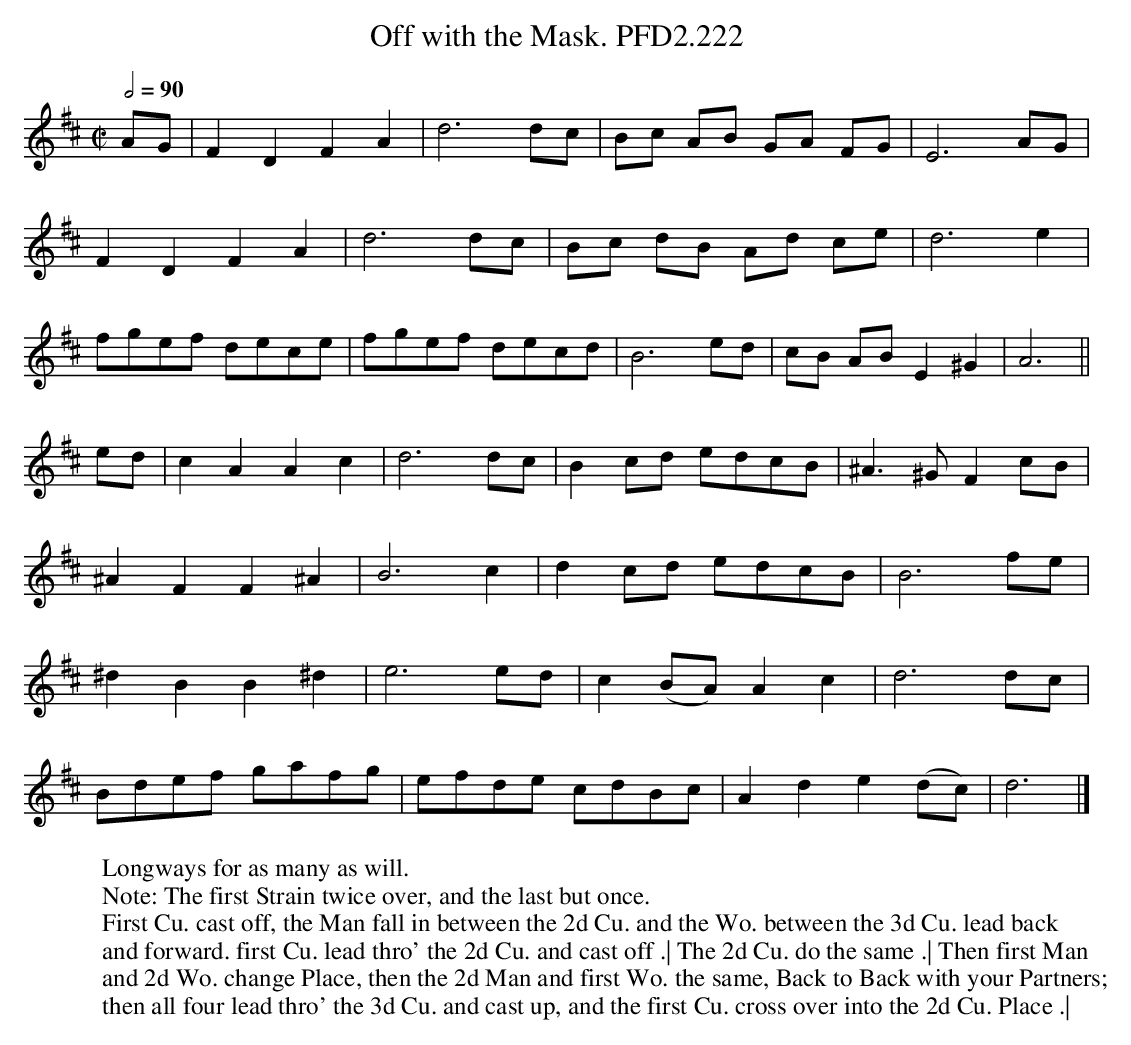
X:1
T:Off with the Mask. PFD2.222
M:C|
L:1/8
Q:1/2=90
K:D
AG|F2D2F2A2|d6dc|Bc AB GA FG|E6AG|
F2D2F2A2|d6dc|Bc dB Ad ce|d6e2|
fgef dece|fgef decd|B6ed|cB ABE2^G2|A6||
ed|c2A2A2c2|d6dc|B2cd edcB|^A3^GF2cB|
^A2F2F2^A2|B6c2|d2cd edcB|B6fe|
^d2B2B2^d2|e6ed|c2(BA)A2c2|d6dc|
Bdef gafg|efde cdBc|A2d2e2(dc)|d6|]
W:Longways for as many as will.
W:Note: The first Strain twice over, and the last but once.
W:First Cu. cast off, the Man fall in between the 2d Cu. and the Wo. between the 3d Cu. lead back
W:and forward. first Cu. lead thro' the 2d Cu. and cast off .| The 2d Cu. do the same .| Then first Man
W:and 2d Wo. change Place, then the 2d Man and first Wo. the same, Back to Back with your Partners;
W:then all four lead thro' the 3d Cu. and cast up, and the first Cu. cross over into the 2d Cu. Place .|
